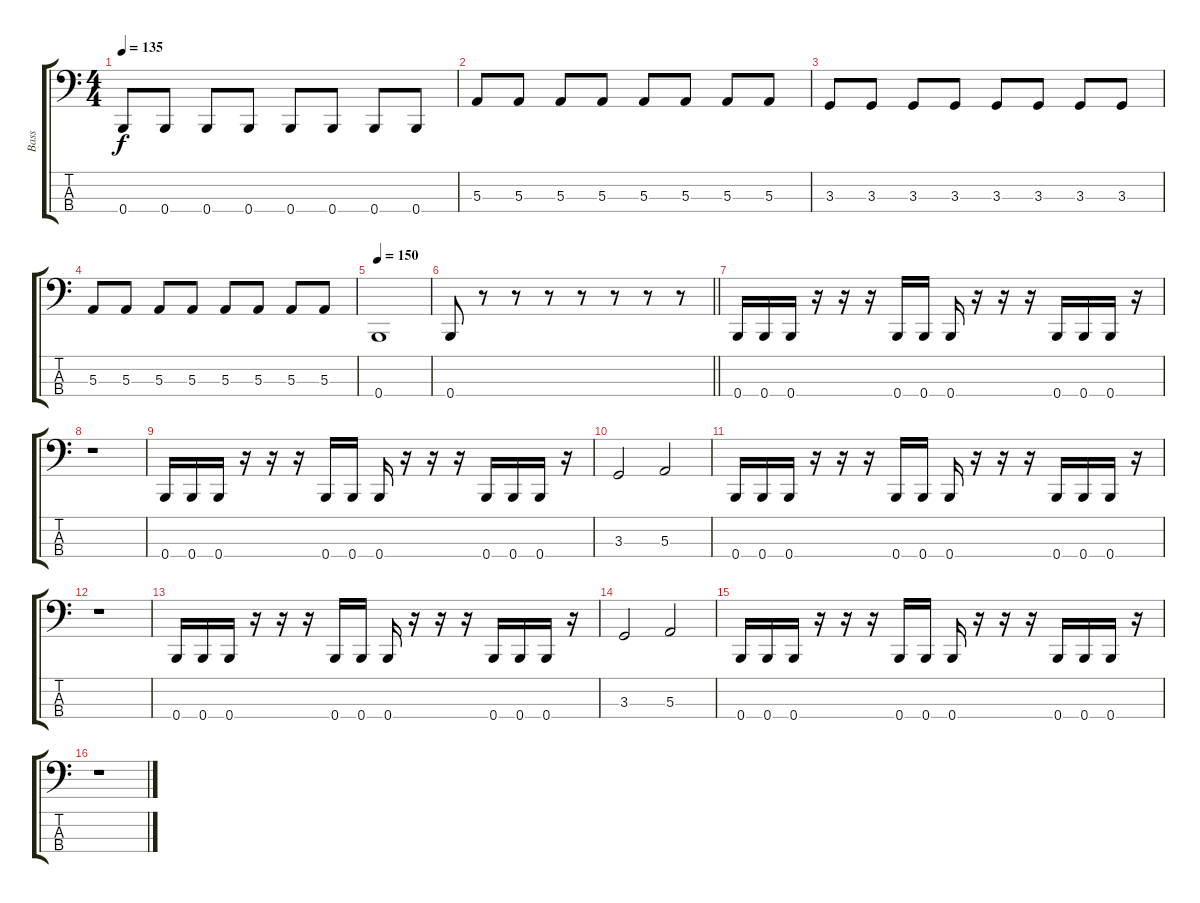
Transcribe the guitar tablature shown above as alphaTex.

\track ("Bass" "Bass") {instrument electricbassfinger}
\staff {score tabs}
\tuning (D2 A1 E1 B0) {hide}
\ts (4 4)
\tempo 135
\clef f4
\ks c
0.4.8{dy f} 0.4.8 0.4.8 0.4.8 0.4.8 0.4.8 0.4.8 0.4.8 |
5.3.8 5.3.8 5.3.8 5.3.8 5.3.8 5.3.8 5.3.8 5.3.8 |
3.3.8 3.3.8 3.3.8 3.3.8 3.3.8 3.3.8 3.3.8 3.3.8 |
5.3.8 5.3.8 5.3.8 5.3.8 5.3.8 5.3.8 5.3.8 5.3.8 |
\tempo 150
0.4.1 |
\barLineRight lightlight
0.4.8 r.8 r.8 r.8 r.8 r.8 r.8 r.8 |
0.4.16 0.4.16 0.4.16 r.16 r.16 r.16 0.4.16 0.4.16 0.4.16 r.16 r.16 r.16 0.4.16 0.4.16 0.4.16 r.16 |
r.1 |
0.4.16 0.4.16 0.4.16 r.16 r.16 r.16 0.4.16 0.4.16 0.4.16 r.16 r.16 r.16 0.4.16 0.4.16 0.4.16 r.16 |
3.3.2 5.3.2 |
0.4.16 0.4.16 0.4.16 r.16 r.16 r.16 0.4.16 0.4.16 0.4.16 r.16 r.16 r.16 0.4.16 0.4.16 0.4.16 r.16 |
r.1 |
0.4.16 0.4.16 0.4.16 r.16 r.16 r.16 0.4.16 0.4.16 0.4.16 r.16 r.16 r.16 0.4.16 0.4.16 0.4.16 r.16 |
3.3.2 5.3.2 |
0.4.16 0.4.16 0.4.16 r.16 r.16 r.16 0.4.16 0.4.16 0.4.16 r.16 r.16 r.16 0.4.16 0.4.16 0.4.16 r.16 |
r.1
